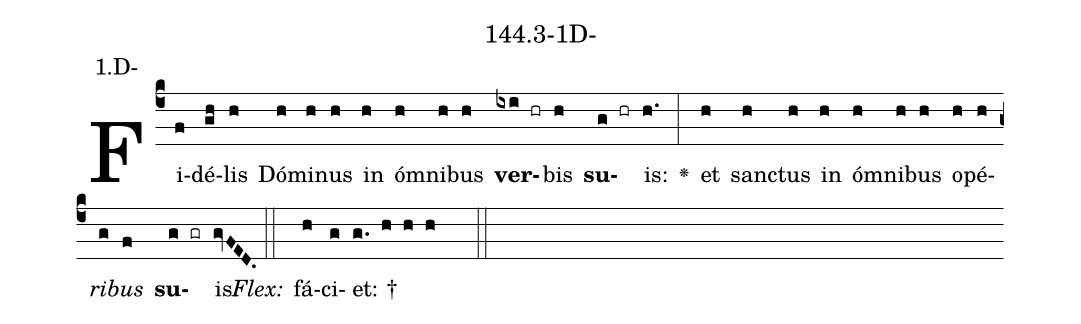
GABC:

name: 144.3-1D-;
annotation: 1.D-;
%%
(c4)Fi(f)dé(gh)lis(h) Dó(h)mi(h)nus(h) in(h) óm(h)ni(h)bus(h) <b>ver</b>(ixi hr)bis(h) <b>su</b>(g hr)is:(h.) <v>\greheightstar</v>(:) et(h) sanc(h)tus(h) in(h) óm(h)ni(h)bus(h) o(h)pé(h)<i>ri</i>(g)<i>bus</i>(f) <b>su</b>(g gr)is.(gvFED.) (::)
<i>Flex:</i>()  fá(h)ci(g)et: †(g. h h h  ::)

%E(h) u(h) o(g) u(f) a(g) e.(gvFED.) (::)
